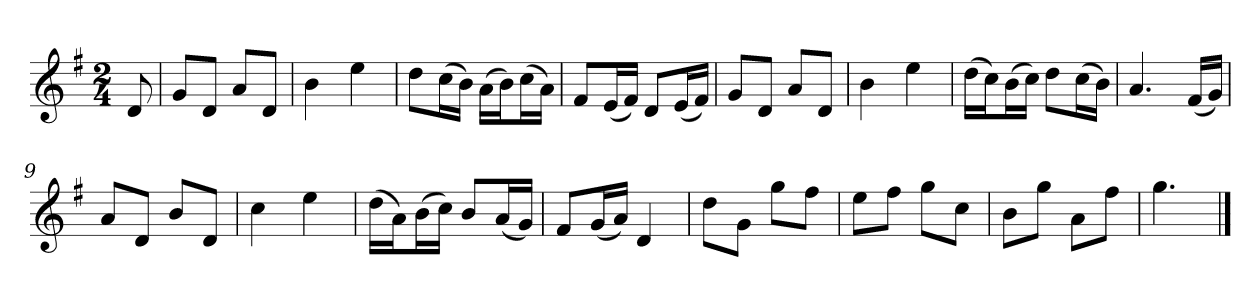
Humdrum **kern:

**kern
*part1
*staff1
*k[f#]
*M2/4
*MM120
=
8d
=1
8gL
8dJ
8aL
8dJ
=2
4b
4ee
=3
8ddL
(16ccL
16bJJ)
(16aLL
16bJ)
(16ccL
16aJJ)
=4
8f#L
(16eL
16f#JJ)
8dL
(16eL
16f#JJ)
=5
8gL
8dJ
8aL
8dJ
=6
4b
4ee
=7
(16ddLL
16ccJ)
(16bL
16ccJJ)
8ddL
(16ccL
16bJJ)
=8
4.a
(16f#LL
16gJJ)
=9
8aL
8dJ
8bL
8dJ
=10
4cc
4ee
=11
(16ddLL
16aJ)
(16bL
16ccJJ)
8bL
(16aL
16gJJ)
=12
8f#L
(16gL
16aJJ)
4d
=13
8ddL
8gJ
8ggL
8ff#J
=14
8eeL
8ff#J
8ggL
8ccJ
=15
8bL
8ggJ
8aL
8ff#J
=16
4.gg
==
*-
